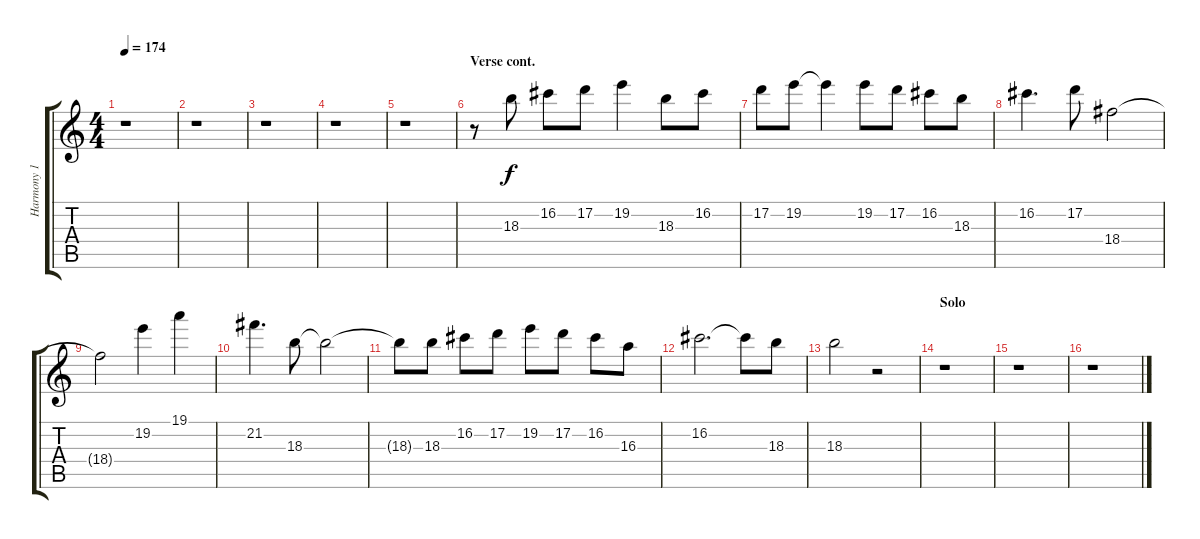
\track ("Harmony 1" "Harmony 1") {instrument overdrivenguitar}
\staff {score tabs}
\tuning (D4 A3 F3 C3 G2 C2) {hide}
\ts (4 4)
\tempo 174
\clef g2
\ks aminor
r.1{dy f} |
r.1 |
r.1 |
r.1 |
r.1 |
\section ("" "Verse cont.")
r.8 18.3.8 16.2.8 17.2.8 19.2.4 18.3.8 16.2.8 |
17.2.8 19.2.8 19.2{t}.4 19.2.8 17.2.8 16.2.8 18.3.8 |
16.2.4{d} 17.2.8 18.4.2 |
18.4{t}.2 19.2.4 19.1.4 |
21.2.4{d} 18.3.8 18.3{t}.2 |
18.3{t}.8 18.3.8 16.2.8 17.2.8 19.2.8 17.2.8 16.2.8 16.3.8 |
16.2.2{d} 16.2{t}.8 18.3.8 |
18.3.2 r.2 |
\section ("" "Solo")
r.1 |
r.1 |
r.1
